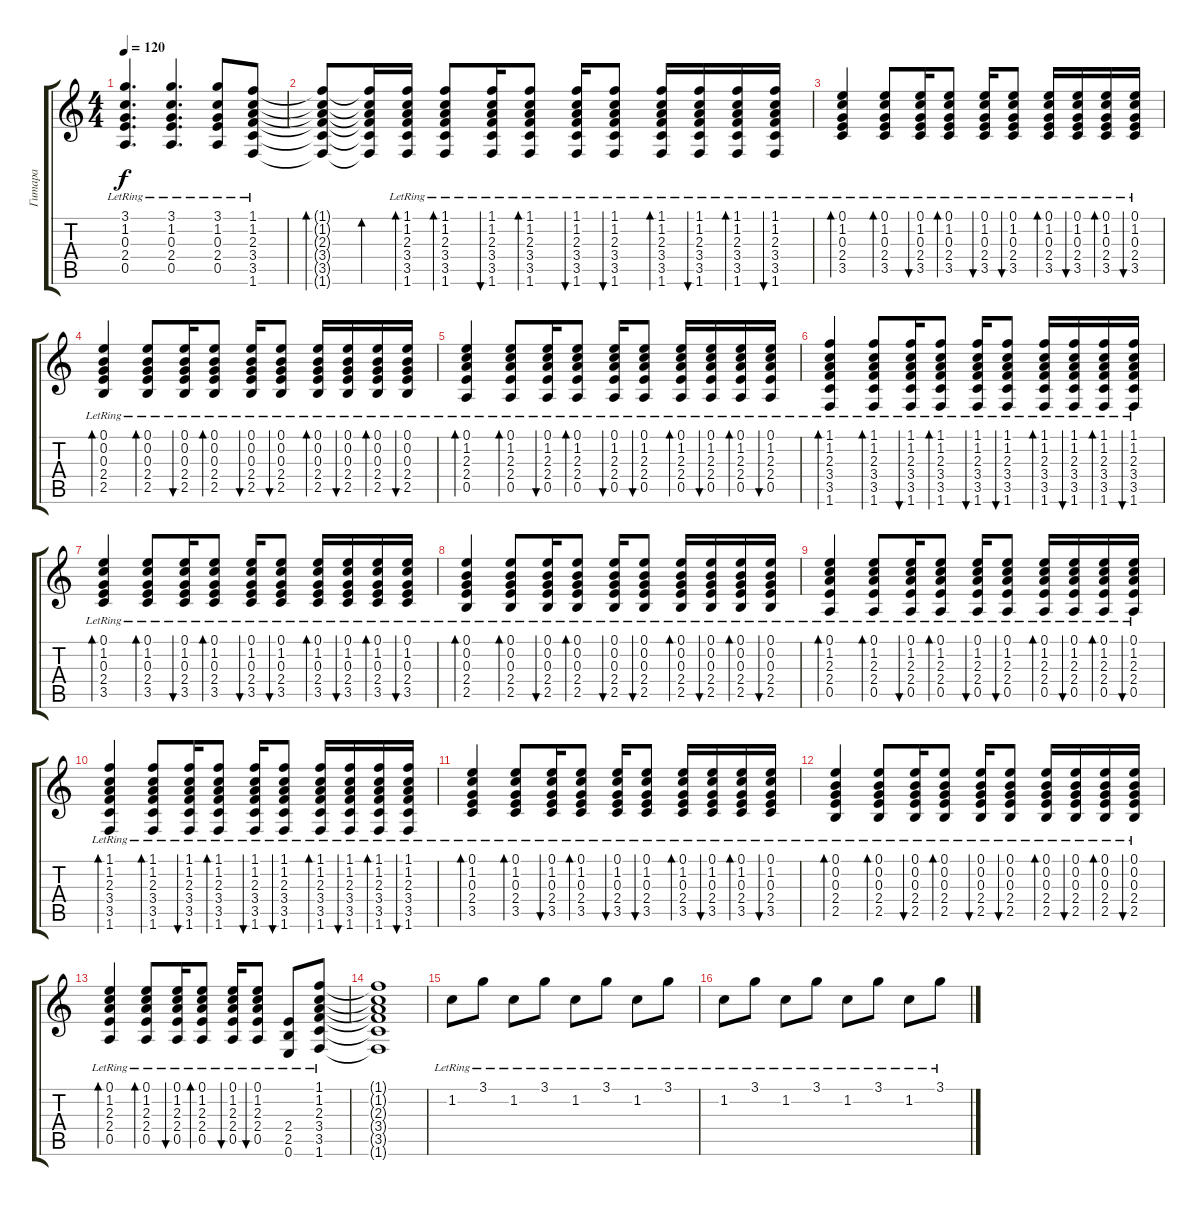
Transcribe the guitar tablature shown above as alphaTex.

\track ("Гитара" "Гитара") {instrument acousticguitarsteel}
\staff {score tabs}
\tuning (E4 B3 G3 D3 A2 E2) {hide}
\ts (4 4)
\tempo 120
\clef g2
\ks c
(3.1{lr} 1.2{lr} 0.3{lr} 2.4{lr} 0.5{lr}).4{d dy f} (3.1{lr} 1.2{lr} 0.3{lr} 2.4{lr} 0.5{lr}).4{d} (3.1{lr} 1.2{lr} 0.3{lr} 2.4{lr} 0.5{lr}).8 (1.1{lr} 1.2{lr} 2.3{lr} 3.4{lr} 3.5{lr} 1.6{lr}).8 |
(1.1{t} 1.2{t} 2.3{t} 3.4{t} 3.5{t} 1.6{t}).8{bd 30} (1.1{t} 1.2{t} 2.3{t} 3.4{t} 3.5{t} 1.6{t}).16{bd 30} (1.1{lr} 1.2{lr} 2.3{lr} 3.4{lr} 3.5{lr} 1.6{lr}).16{bd 30} (1.1{lr} 1.2{lr} 2.3{lr} 3.4{lr} 3.5{lr} 1.6{lr}).8{bd 30} (1.1{lr} 1.2{lr} 2.3{lr} 3.4{lr} 3.5{lr} 1.6{lr}).16{bu 30} (1.1{lr} 1.2{lr} 2.3{lr} 3.4{lr} 3.5{lr} 1.6{lr}).8{bd 30} (1.1{lr} 1.2{lr} 2.3{lr} 3.4{lr} 3.5{lr} 1.6{lr}).16{bu 30} (1.1{lr} 1.2{lr} 2.3{lr} 3.4{lr} 3.5{lr} 1.6{lr}).8{bu 30} (1.1{lr} 1.2{lr} 2.3{lr} 3.4{lr} 3.5{lr} 1.6{lr}).16{bd 30} (1.1{lr} 1.2{lr} 2.3{lr} 3.4{lr} 3.5{lr} 1.6{lr}).16{bu 30} (1.1{lr} 1.2{lr} 2.3{lr} 3.4{lr} 3.5{lr} 1.6{lr}).16{bd 30} (1.1{lr} 1.2{lr} 2.3{lr} 3.4{lr} 3.5{lr} 1.6{lr}).16{bu 30} |
(0.1{lr} 1.2{lr} 0.3{lr} 2.4{lr} 3.5{lr}).4{bd 30} (0.1{lr} 1.2{lr} 0.3{lr} 2.4{lr} 3.5{lr}).8{bd 30} (0.1{lr} 1.2{lr} 0.3{lr} 2.4{lr} 3.5{lr}).16{bu 30} (0.1{lr} 1.2{lr} 0.3{lr} 2.4{lr} 3.5{lr}).8{bd 30} (0.1{lr} 1.2{lr} 0.3{lr} 2.4{lr} 3.5{lr}).16{bu 30} (0.1{lr} 1.2{lr} 0.3{lr} 2.4{lr} 3.5{lr}).8{bu 30} (0.1{lr} 1.2{lr} 0.3{lr} 2.4{lr} 3.5{lr}).16{bd 30} (0.1{lr} 1.2{lr} 0.3{lr} 2.4{lr} 3.5{lr}).16{bu 30} (0.1{lr} 1.2{lr} 0.3{lr} 2.4{lr} 3.5{lr}).16{bd 30} (0.1{lr} 1.2{lr} 0.3{lr} 2.4{lr} 3.5{lr}).16{bu 30} |
(0.1{lr} 0.2{lr} 0.3{lr} 2.4{lr} 2.5{lr}).4{bd 30} (0.1{lr} 0.2{lr} 0.3{lr} 2.4{lr} 2.5{lr}).8{bd 30} (0.1{lr} 0.2{lr} 0.3{lr} 2.4{lr} 2.5{lr}).16{bu 30} (0.1{lr} 0.2{lr} 0.3{lr} 2.4{lr} 2.5{lr}).8{bd 30} (0.1{lr} 0.2{lr} 0.3{lr} 2.4{lr} 2.5{lr}).16{bu 30} (0.1{lr} 0.2{lr} 0.3{lr} 2.4{lr} 2.5{lr}).8{bu 30} (0.1{lr} 0.2{lr} 0.3{lr} 2.4{lr} 2.5{lr}).16{bd 30} (0.1{lr} 0.2{lr} 0.3{lr} 2.4{lr} 2.5{lr}).16{bu 30} (0.1{lr} 0.2{lr} 0.3{lr} 2.4{lr} 2.5{lr}).16{bd 30} (0.1{lr} 0.2{lr} 0.3{lr} 2.4{lr} 2.5{lr}).16{bu 30} |
(0.1{lr} 1.2{lr} 2.3{lr} 2.4{lr} 0.5{lr}).4{bd 30} (0.1{lr} 1.2{lr} 2.3{lr} 2.4{lr} 0.5{lr}).8{bd 30} (0.1{lr} 1.2{lr} 2.3{lr} 2.4{lr} 0.5{lr}).16{bu 30} (0.1{lr} 1.2{lr} 2.3{lr} 2.4{lr} 0.5{lr}).8{bd 30} (0.1{lr} 1.2{lr} 2.3{lr} 2.4{lr} 0.5{lr}).16{bu 30} (0.1{lr} 1.2{lr} 2.3{lr} 2.4{lr} 0.5{lr}).8{bu 30} (0.1{lr} 1.2{lr} 2.3{lr} 2.4{lr} 0.5{lr}).16{bd 30} (0.1{lr} 1.2{lr} 2.3{lr} 2.4{lr} 0.5{lr}).16{bu 30} (0.1{lr} 1.2{lr} 2.3{lr} 2.4{lr} 0.5{lr}).16{bd 30} (0.1{lr} 1.2{lr} 2.3{lr} 2.4{lr} 0.5{lr}).16{bu 30} |
(1.1{lr} 1.2{lr} 2.3{lr} 3.4{lr} 3.5{lr} 1.6{lr}).4{bd 30} (1.1{lr} 1.2{lr} 2.3{lr} 3.4{lr} 3.5{lr} 1.6{lr}).8{bd 30} (1.1{lr} 1.2{lr} 2.3{lr} 3.4{lr} 3.5{lr} 1.6{lr}).16{bu 30} (1.1{lr} 1.2{lr} 2.3{lr} 3.4{lr} 3.5{lr} 1.6{lr}).8{bd 30} (1.1{lr} 1.2{lr} 2.3{lr} 3.4{lr} 3.5{lr} 1.6{lr}).16{bu 30} (1.1{lr} 1.2{lr} 2.3{lr} 3.4{lr} 3.5{lr} 1.6{lr}).8{bu 30} (1.1{lr} 1.2{lr} 2.3{lr} 3.4{lr} 3.5{lr} 1.6{lr}).16{bd 30} (1.1{lr} 1.2{lr} 2.3{lr} 3.4{lr} 3.5{lr} 1.6{lr}).16{bu 30} (1.1{lr} 1.2{lr} 2.3{lr} 3.4{lr} 3.5{lr} 1.6{lr}).16{bd 30} (1.1{lr} 1.2{lr} 2.3{lr} 3.4{lr} 3.5{lr} 1.6{lr}).16{bu 30} |
(0.1{lr} 1.2{lr} 0.3{lr} 2.4{lr} 3.5{lr}).4{bd 30} (0.1{lr} 1.2{lr} 0.3{lr} 2.4{lr} 3.5{lr}).8{bd 30} (0.1{lr} 1.2{lr} 0.3{lr} 2.4{lr} 3.5{lr}).16{bu 30} (0.1{lr} 1.2{lr} 0.3{lr} 2.4{lr} 3.5{lr}).8{bd 30} (0.1{lr} 1.2{lr} 0.3{lr} 2.4{lr} 3.5{lr}).16{bu 30} (0.1{lr} 1.2{lr} 0.3{lr} 2.4{lr} 3.5{lr}).8{bu 30} (0.1{lr} 1.2{lr} 0.3{lr} 2.4{lr} 3.5{lr}).16{bd 30} (0.1{lr} 1.2{lr} 0.3{lr} 2.4{lr} 3.5{lr}).16{bu 30} (0.1{lr} 1.2{lr} 0.3{lr} 2.4{lr} 3.5{lr}).16{bd 30} (0.1{lr} 1.2{lr} 0.3{lr} 2.4{lr} 3.5{lr}).16{bu 30} |
(0.1{lr} 0.2{lr} 0.3{lr} 2.4{lr} 2.5{lr}).4{bd 30} (0.1{lr} 0.2{lr} 0.3{lr} 2.4{lr} 2.5{lr}).8{bd 30} (0.1{lr} 0.2{lr} 0.3{lr} 2.4{lr} 2.5{lr}).16{bu 30} (0.1{lr} 0.2{lr} 0.3{lr} 2.4{lr} 2.5{lr}).8{bd 30} (0.1{lr} 0.2{lr} 0.3{lr} 2.4{lr} 2.5{lr}).16{bu 30} (0.1{lr} 0.2{lr} 0.3{lr} 2.4{lr} 2.5{lr}).8{bu 30} (0.1{lr} 0.2{lr} 0.3{lr} 2.4{lr} 2.5{lr}).16{bd 30} (0.1{lr} 0.2{lr} 0.3{lr} 2.4{lr} 2.5{lr}).16{bu 30} (0.1{lr} 0.2{lr} 0.3{lr} 2.4{lr} 2.5{lr}).16{bd 30} (0.1{lr} 0.2{lr} 0.3{lr} 2.4{lr} 2.5{lr}).16{bu 30} |
(0.1{lr} 1.2{lr} 2.3{lr} 2.4{lr} 0.5{lr}).4{bd 30} (0.1{lr} 1.2{lr} 2.3{lr} 2.4{lr} 0.5{lr}).8{bd 30} (0.1{lr} 1.2{lr} 2.3{lr} 2.4{lr} 0.5{lr}).16{bu 30} (0.1{lr} 1.2{lr} 2.3{lr} 2.4{lr} 0.5{lr}).8{bd 30} (0.1{lr} 1.2{lr} 2.3{lr} 2.4{lr} 0.5{lr}).16{bu 30} (0.1{lr} 1.2{lr} 2.3{lr} 2.4{lr} 0.5{lr}).8{bu 30} (0.1{lr} 1.2{lr} 2.3{lr} 2.4{lr} 0.5{lr}).16{bd 30} (0.1{lr} 1.2{lr} 2.3{lr} 2.4{lr} 0.5{lr}).16{bu 30} (0.1{lr} 1.2{lr} 2.3{lr} 2.4{lr} 0.5{lr}).16{bd 30} (0.1{lr} 1.2{lr} 2.3{lr} 2.4{lr} 0.5{lr}).16{bu 30} |
(1.1{lr} 1.2{lr} 2.3{lr} 3.4{lr} 3.5{lr} 1.6{lr}).4{bd 30} (1.1{lr} 1.2{lr} 2.3{lr} 3.4{lr} 3.5{lr} 1.6{lr}).8{bd 30} (1.1{lr} 1.2{lr} 2.3{lr} 3.4{lr} 3.5{lr} 1.6{lr}).16{bu 30} (1.1{lr} 1.2{lr} 2.3{lr} 3.4{lr} 3.5{lr} 1.6{lr}).8{bd 30} (1.1{lr} 1.2{lr} 2.3{lr} 3.4{lr} 3.5{lr} 1.6{lr}).16{bu 30} (1.1{lr} 1.2{lr} 2.3{lr} 3.4{lr} 3.5{lr} 1.6{lr}).8{bu 30} (1.1{lr} 1.2{lr} 2.3{lr} 3.4{lr} 3.5{lr} 1.6{lr}).16{bd 30} (1.1{lr} 1.2{lr} 2.3{lr} 3.4{lr} 3.5{lr} 1.6{lr}).16{bu 30} (1.1{lr} 1.2{lr} 2.3{lr} 3.4{lr} 3.5{lr} 1.6{lr}).16{bd 30} (1.1{lr} 1.2{lr} 2.3{lr} 3.4{lr} 3.5{lr} 1.6{lr}).16{bu 30} |
(0.1{lr} 1.2{lr} 0.3{lr} 2.4{lr} 3.5{lr}).4{bd 30} (0.1{lr} 1.2{lr} 0.3{lr} 2.4{lr} 3.5{lr}).8{bd 30} (0.1{lr} 1.2{lr} 0.3{lr} 2.4{lr} 3.5{lr}).16{bu 30} (0.1{lr} 1.2{lr} 0.3{lr} 2.4{lr} 3.5{lr}).8{bd 30} (0.1{lr} 1.2{lr} 0.3{lr} 2.4{lr} 3.5{lr}).16{bu 30} (0.1{lr} 1.2{lr} 0.3{lr} 2.4{lr} 3.5{lr}).8{bu 30} (0.1{lr} 1.2{lr} 0.3{lr} 2.4{lr} 3.5{lr}).16{bd 30} (0.1{lr} 1.2{lr} 0.3{lr} 2.4{lr} 3.5{lr}).16{bu 30} (0.1{lr} 1.2{lr} 0.3{lr} 2.4{lr} 3.5{lr}).16{bd 30} (0.1{lr} 1.2{lr} 0.3{lr} 2.4{lr} 3.5{lr}).16{bu 30} |
(0.1{lr} 0.2{lr} 0.3{lr} 2.4{lr} 2.5{lr}).4{bd 30} (0.1{lr} 0.2{lr} 0.3{lr} 2.4{lr} 2.5{lr}).8{bd 30} (0.1{lr} 0.2{lr} 0.3{lr} 2.4{lr} 2.5{lr}).16{bu 30} (0.1{lr} 0.2{lr} 0.3{lr} 2.4{lr} 2.5{lr}).8{bd 30} (0.1{lr} 0.2{lr} 0.3{lr} 2.4{lr} 2.5{lr}).16{bu 30} (0.1{lr} 0.2{lr} 0.3{lr} 2.4{lr} 2.5{lr}).8{bu 30} (0.1{lr} 0.2{lr} 0.3{lr} 2.4{lr} 2.5{lr}).16{bd 30} (0.1{lr} 0.2{lr} 0.3{lr} 2.4{lr} 2.5{lr}).16{bu 30} (0.1{lr} 0.2{lr} 0.3{lr} 2.4{lr} 2.5{lr}).16{bd 30} (0.1{lr} 0.2{lr} 0.3{lr} 2.4{lr} 2.5{lr}).16{bu 30} |
(0.1{lr} 1.2{lr} 2.3{lr} 2.4{lr} 0.5{lr}).4{bd 30} (0.1{lr} 1.2{lr} 2.3{lr} 2.4{lr} 0.5{lr}).8{bd 30} (0.1{lr} 1.2{lr} 2.3{lr} 2.4{lr} 0.5{lr}).16{bu 30} (0.1{lr} 1.2{lr} 2.3{lr} 2.4{lr} 0.5{lr}).8{bd 30} (0.1{lr} 1.2{lr} 2.3{lr} 2.4{lr} 0.5{lr}).16{bu 30} (0.1{lr} 1.2{lr} 2.3{lr} 2.4{lr} 0.5{lr}).8{bu 30} (2.4{lr} 2.5{lr} 0.6{lr}).8 (1.1{lr} 1.2{lr} 2.3{lr} 3.4{lr} 3.5{lr} 1.6{lr}).8 |
(1.1{t} 1.2{t} 2.3{t} 3.4{t} 3.5{t} 1.6{t}).1{volume 0} |
1.2{lr}.8{volume 14} 3.1{lr}.8 1.2{lr}.8 3.1{lr}.8 1.2{lr}.8 3.1{lr}.8 1.2{lr}.8 3.1{lr}.8 |
1.2{lr}.8{volume 4} 3.1{lr}.8 1.2{lr}.8 3.1{lr}.8 1.2{lr}.8 3.1{lr}.8 1.2{lr}.8 3.1{lr}.8
